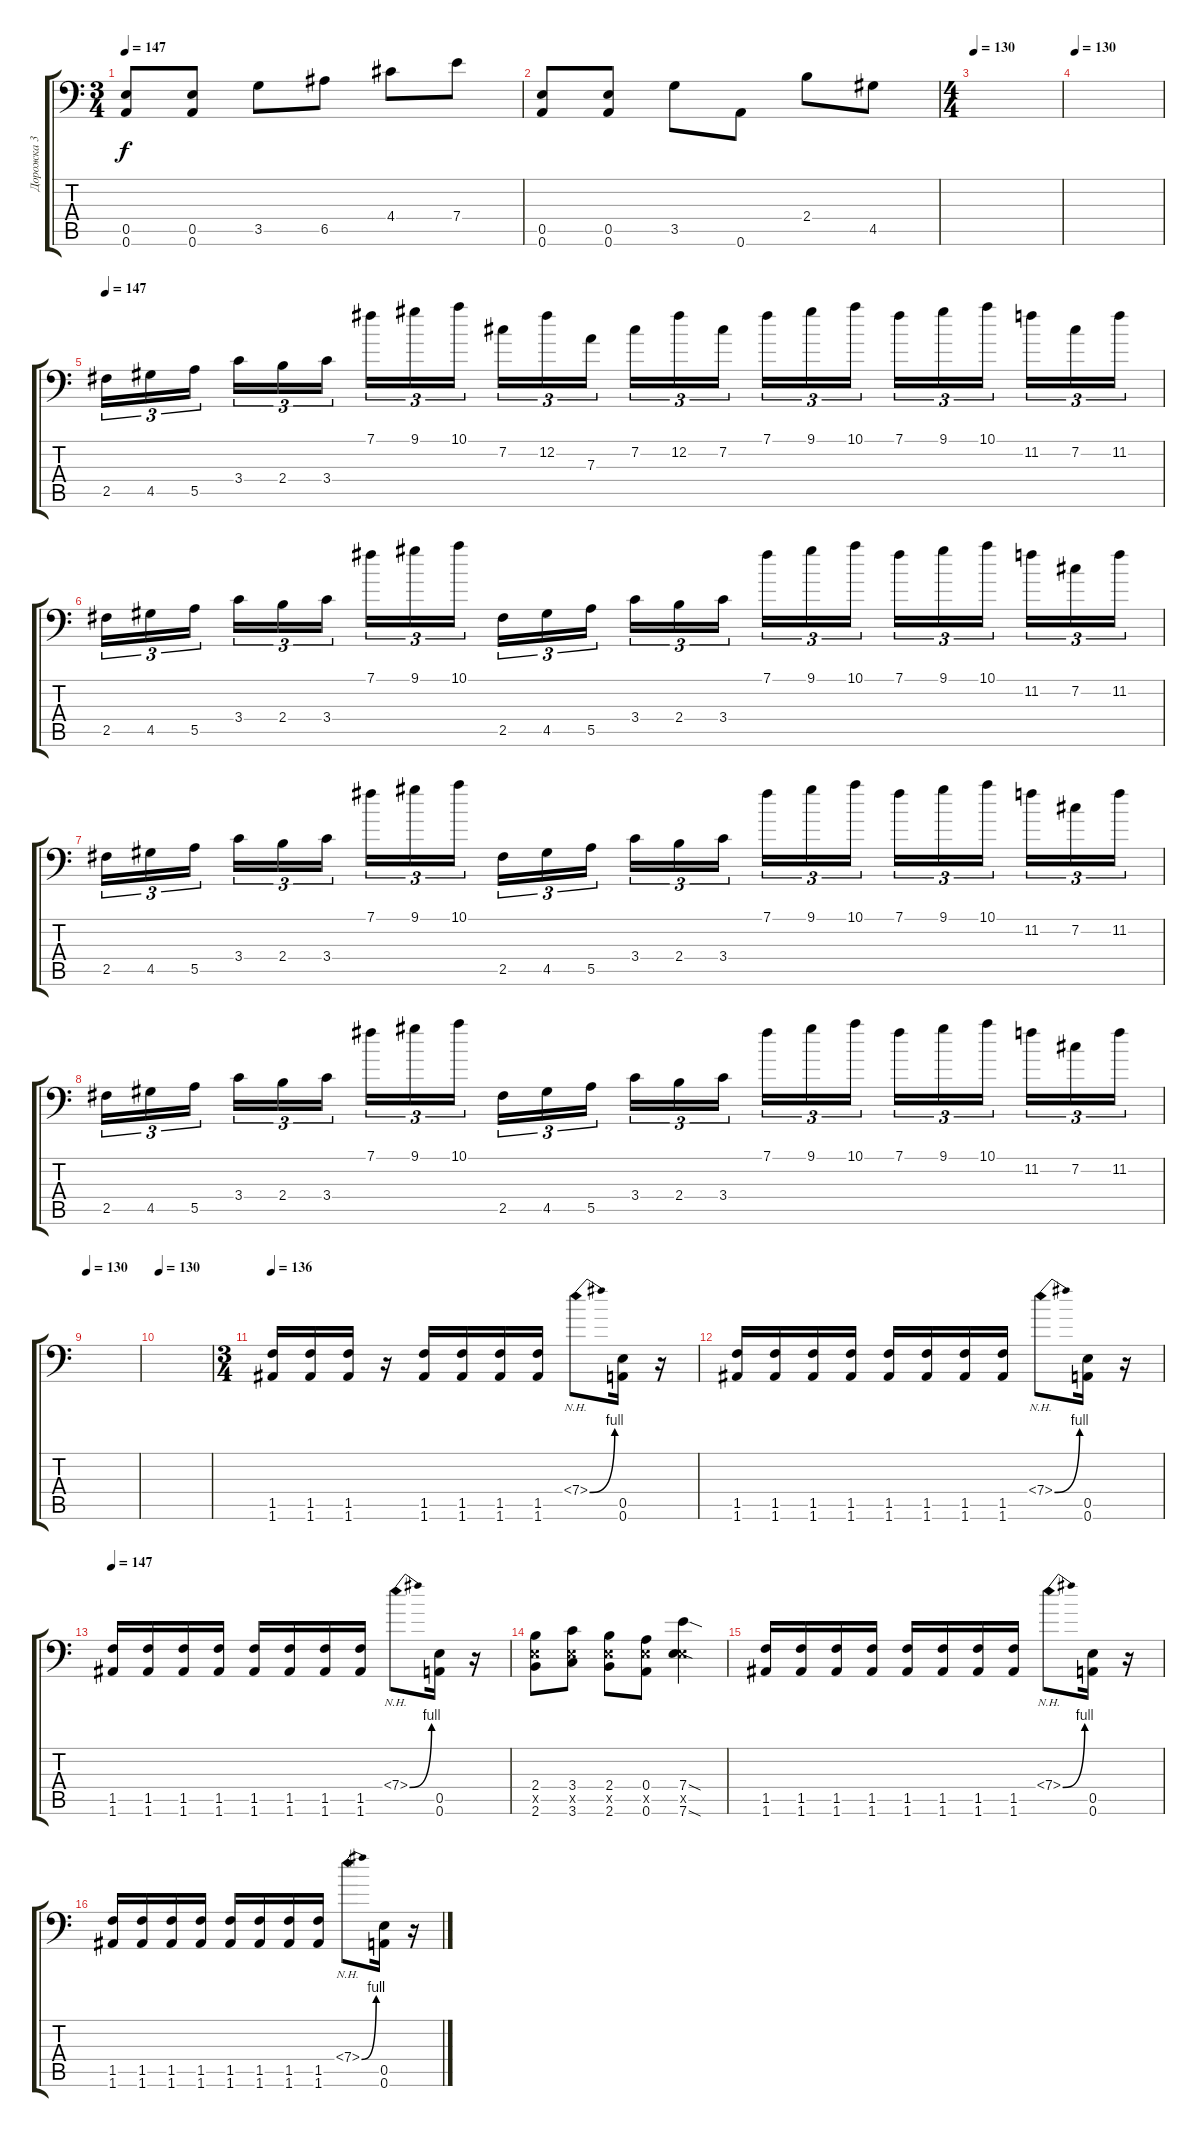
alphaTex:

\track ("Дорожка 3" "Дорожка 3") {instrument distortionguitar}
\staff {score tabs}
\tuning (B3 Gb3 D3 A2 E2 A1) {hide}
\ts (3 4)
\tempo 147
\clef f4
\ks c
(0.5 0.6).8{dy f} (0.5 0.6).8 3.5.8 6.5.8 4.4.8 7.4.8 |
(0.5 0.6).8 (0.5 0.6).8 3.5.8 0.6.8 2.4.8 4.5.8 |
\ts (4 4)
\tempo 130
|
\tempo 130
|
\tempo 147
2.5.16{tu (3 2)} 4.5.16{tu (3 2)} 5.5.16{tu (3 2) beam splitsecondary} 3.4.16{tu (3 2)} 2.4.16{tu (3 2)} 3.4.16{tu (3 2)} 7.1.16{tu (3 2)} 9.1.16{tu (3 2)} 10.1.16{tu (3 2) beam splitsecondary} 7.2.16{tu (3 2)} 12.2.16{tu (3 2)} 7.3.16{tu (3 2)} 7.2.16{tu (3 2)} 12.2.16{tu (3 2)} 7.2.16{tu (3 2) beam splitsecondary} 7.1.16{tu (3 2)} 9.1.16{tu (3 2)} 10.1.16{tu (3 2)} 7.1.16{tu (3 2)} 9.1.16{tu (3 2)} 10.1.16{tu (3 2) beam splitsecondary} 11.2.16{tu (3 2)} 7.2.16{tu (3 2)} 11.2.16{tu (3 2)} |
2.5.16{tu (3 2)} 4.5.16{tu (3 2)} 5.5.16{tu (3 2) beam splitsecondary} 3.4.16{tu (3 2)} 2.4.16{tu (3 2)} 3.4.16{tu (3 2)} 7.1.16{tu (3 2)} 9.1.16{tu (3 2)} 10.1.16{tu (3 2) beam splitsecondary} 2.5.16{tu (3 2)} 4.5.16{tu (3 2)} 5.5.16{tu (3 2)} 3.4.16{tu (3 2)} 2.4.16{tu (3 2)} 3.4.16{tu (3 2) beam splitsecondary} 7.1.16{tu (3 2)} 9.1.16{tu (3 2)} 10.1.16{tu (3 2)} 7.1.16{tu (3 2)} 9.1.16{tu (3 2)} 10.1.16{tu (3 2) beam splitsecondary} 11.2.16{tu (3 2)} 7.2.16{tu (3 2)} 11.2.16{tu (3 2)} |
2.5.16{tu (3 2)} 4.5.16{tu (3 2)} 5.5.16{tu (3 2) beam splitsecondary} 3.4.16{tu (3 2)} 2.4.16{tu (3 2)} 3.4.16{tu (3 2)} 7.1.16{tu (3 2)} 9.1.16{tu (3 2)} 10.1.16{tu (3 2) beam splitsecondary} 2.5.16{tu (3 2)} 4.5.16{tu (3 2)} 5.5.16{tu (3 2)} 3.4.16{tu (3 2)} 2.4.16{tu (3 2)} 3.4.16{tu (3 2) beam splitsecondary} 7.1.16{tu (3 2)} 9.1.16{tu (3 2)} 10.1.16{tu (3 2)} 7.1.16{tu (3 2)} 9.1.16{tu (3 2)} 10.1.16{tu (3 2) beam splitsecondary} 11.2.16{tu (3 2)} 7.2.16{tu (3 2)} 11.2.16{tu (3 2)} |
2.5.16{tu (3 2)} 4.5.16{tu (3 2)} 5.5.16{tu (3 2) beam splitsecondary} 3.4.16{tu (3 2)} 2.4.16{tu (3 2)} 3.4.16{tu (3 2)} 7.1.16{tu (3 2)} 9.1.16{tu (3 2)} 10.1.16{tu (3 2) beam splitsecondary} 2.5.16{tu (3 2)} 4.5.16{tu (3 2)} 5.5.16{tu (3 2)} 3.4.16{tu (3 2)} 2.4.16{tu (3 2)} 3.4.16{tu (3 2) beam splitsecondary} 7.1.16{tu (3 2)} 9.1.16{tu (3 2)} 10.1.16{tu (3 2)} 7.1.16{tu (3 2)} 9.1.16{tu (3 2)} 10.1.16{tu (3 2) beam splitsecondary} 11.2.16{tu (3 2)} 7.2.16{tu (3 2)} 11.2.16{tu (3 2)} |
\tempo 130
|
\tempo 130
|
\ts (3 4)
\tempo 136
(1.5 1.6).16 (1.5 1.6).16 (1.5 1.6).16 r.16 (1.5 1.6).16 (1.5 1.6).16 (1.5 1.6).16 (1.5 1.6).16 7.4{be (bend 0 0 60 4) nh}.8 (0.5 0.6).16 r.16 |
(1.5 1.6).16 (1.5 1.6).16 (1.5 1.6).16 (1.5 1.6).16 (1.5 1.6).16 (1.5 1.6).16 (1.5 1.6).16 (1.5 1.6).16 7.4{be (bend 0 0 60 4) nh}.8 (0.5 0.6).16 r.16 |
\tempo 147
(1.5 1.6).16 (1.5 1.6).16 (1.5 1.6).16 (1.5 1.6).16 (1.5 1.6).16 (1.5 1.6).16 (1.5 1.6).16 (1.5 1.6).16 7.4{be (bend 0 0 60 4) nh}.8 (0.5 0.6).16 r.16 |
(2.4 0.5{x} 2.6).8 (3.4 0.5{x} 3.6).8 (2.4 0.5{x} 2.6).8 (0.4 0.5{x} 0.6).8 (7.4{sod} 0.5{x} 7.6{sod}).4 |
(1.5 1.6).16 (1.5 1.6).16 (1.5 1.6).16 (1.5 1.6).16 (1.5 1.6).16 (1.5 1.6).16 (1.5 1.6).16 (1.5 1.6).16 7.4{be (bend 0 0 60 4) nh}.8 (0.5 0.6).16 r.16 |
(1.5 1.6).16 (1.5 1.6).16 (1.5 1.6).16 (1.5 1.6).16 (1.5 1.6).16 (1.5 1.6).16 (1.5 1.6).16 (1.5 1.6).16 7.4{be (bend 0 0 60 4) nh}.8 (0.5 0.6).16 r.16
